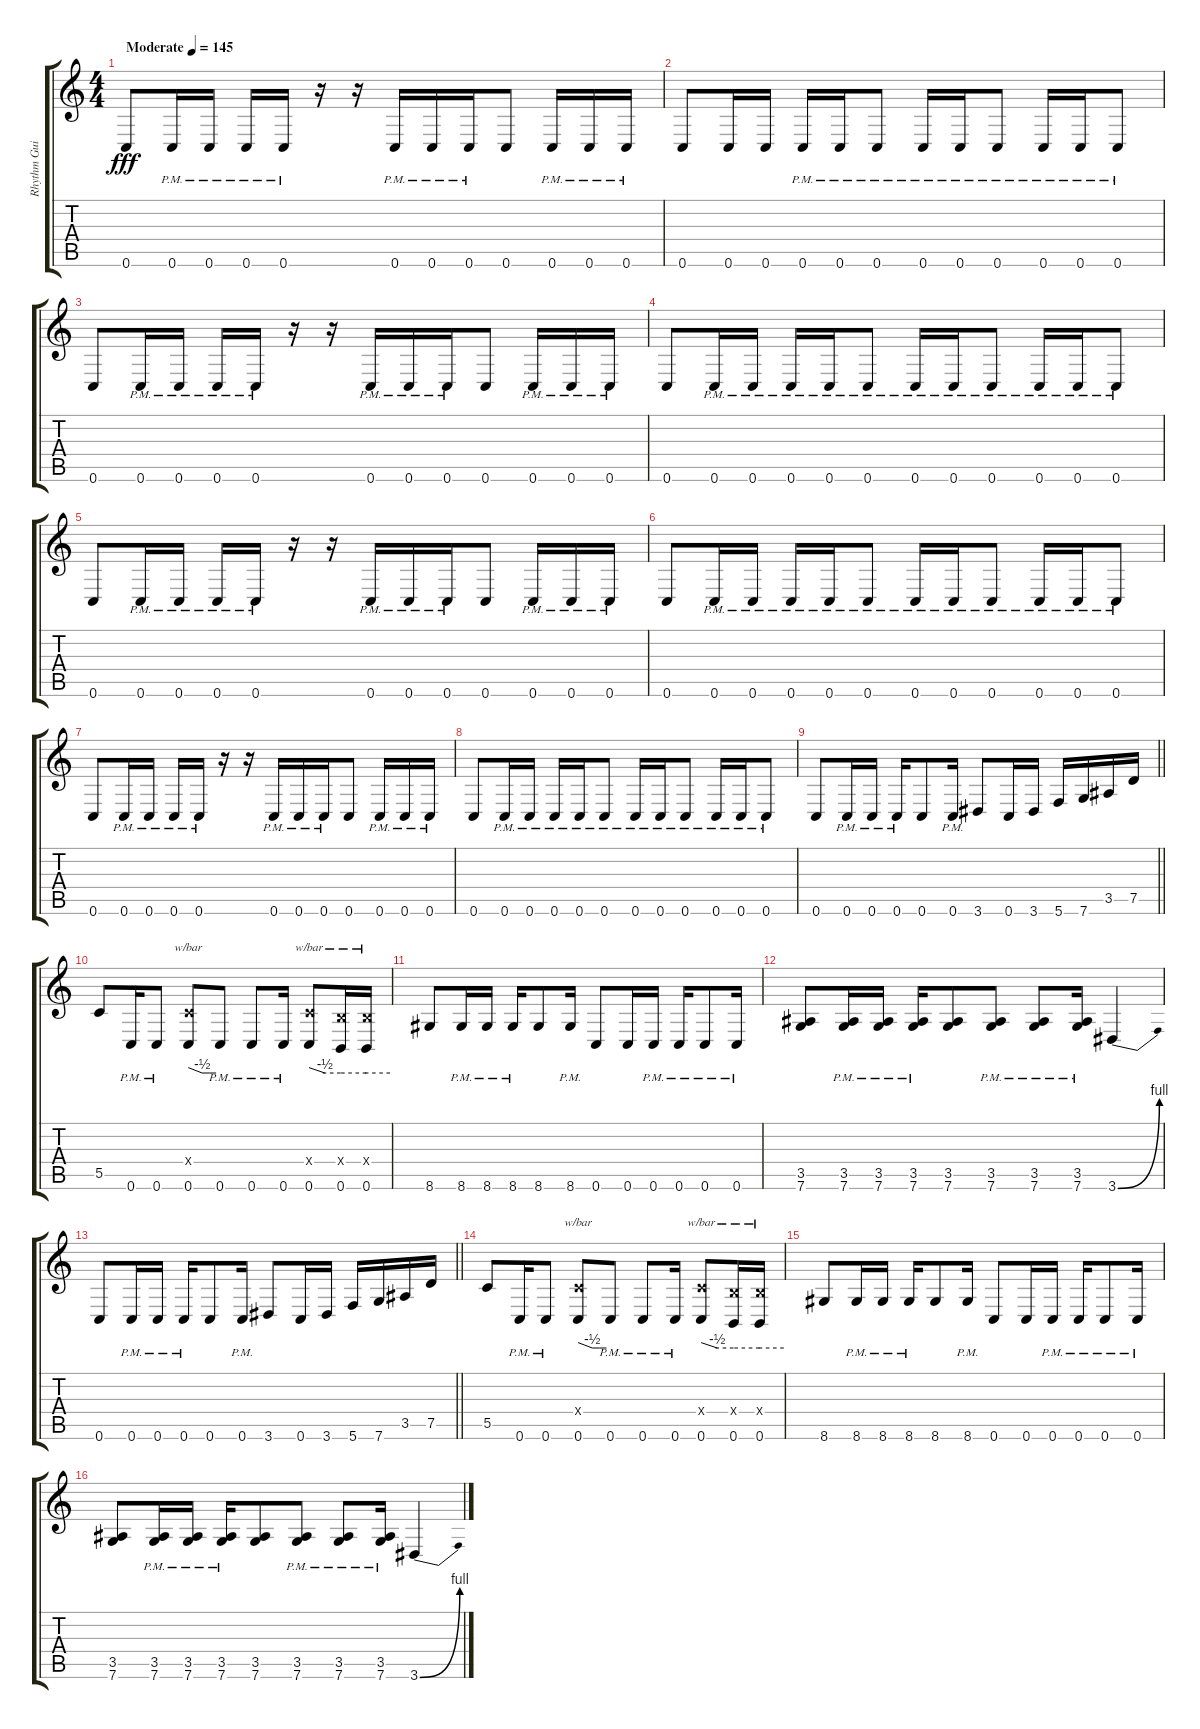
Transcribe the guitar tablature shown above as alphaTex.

\track ("Rhythm Guitar" "Rhythm Gui") {instrument overdrivenguitar}
\staff {score tabs}
\tuning (D4 A3 F3 C3 G2 C2) {hide}
\ts (4 4)
\tempo (145 "Moderate")
\clef g2
\ks c
0.6.8{dy fff instrument overdrivenguitar} 0.6{pm}.16 0.6{pm}.16 0.6{pm}.16 0.6{pm}.16 r.16 r.16 0.6{pm}.16 0.6{pm}.16 0.6{pm}.16 0.6.8 0.6{pm}.16 0.6{pm}.16 0.6{pm}.16 |
0.6.8 0.6.16 0.6.16 0.6{pm}.16 0.6{pm}.16 0.6{pm}.8 0.6{pm}.16 0.6{pm}.16 0.6{pm}.8 0.6{pm}.16 0.6{pm}.16 0.6{pm}.8 |
0.6.8 0.6{pm}.16 0.6{pm}.16 0.6{pm}.16 0.6{pm}.16 r.16 r.16 0.6{pm}.16 0.6{pm}.16 0.6{pm}.16 0.6.8 0.6{pm}.16 0.6{pm}.16 0.6{pm}.16 |
0.6.8 0.6{pm}.16 0.6{pm}.16 0.6{pm}.16 0.6{pm}.16 0.6{pm}.8 0.6{pm}.16 0.6{pm}.16 0.6{pm}.8 0.6{pm}.16 0.6{pm}.16 0.6{pm}.8 |
0.6.8 0.6{pm}.16 0.6{pm}.16 0.6{pm}.16 0.6{pm}.16 r.16 r.16 0.6{pm}.16 0.6{pm}.16 0.6{pm}.16 0.6.8 0.6{pm}.16 0.6{pm}.16 0.6{pm}.16 |
0.6.8 0.6{pm}.16 0.6{pm}.16 0.6{pm}.16 0.6{pm}.16 0.6{pm}.8 0.6{pm}.16 0.6{pm}.16 0.6{pm}.8 0.6{pm}.16 0.6{pm}.16 0.6{pm}.8 |
0.6.8 0.6{pm}.16 0.6{pm}.16 0.6{pm}.16 0.6{pm}.16 r.16 r.16 0.6{pm}.16 0.6{pm}.16 0.6{pm}.16 0.6.8 0.6{pm}.16 0.6{pm}.16 0.6{pm}.16 |
0.6.8 0.6{pm}.16 0.6{pm}.16 0.6{pm}.16 0.6{pm}.16 0.6{pm}.8 0.6{pm}.16 0.6{pm}.16 0.6{pm}.8 0.6{pm}.16 0.6{pm}.16 0.6{pm}.8 |
\barLineRight lightlight
0.6.8 0.6{pm}.16 0.6{pm}.16 0.6{pm}.16 0.6.8 0.6{pm}.16 3.6.8 0.6.16 3.6.16 5.6.16 7.6.16 3.5.16 7.5.16 |
5.5.8 0.6{pm}.16 0.6{pm}.8 (0.4{x} 0.6).8{tbe (custom default 0 0 30 -2 45 -2 60 -2)} 0.6{pm}.8 0.6{pm}.8 0.6{pm}.16 (0.4{x} 0.6).8{tbe (custom default 0 0 30 -2 60 -2)} (0.4{x} 0.6).16{tbe (hold default 0 -2 60 -2)} (0.4{x} 0.6).16{tbe (hold default 0 -2 60 -2)} |
8.6.8 8.6{pm}.16 8.6{pm}.16 8.6{pm}.16 8.6.8 8.6{pm}.16 0.6.8 0.6.16 0.6{pm}.16 0.6{pm}.16 0.6{pm}.8 0.6{pm}.16 |
(3.5 7.6).8 (3.5{pm} 7.6{pm}).16 (3.5{pm} 7.6{pm}).16 (3.5{pm} 7.6{pm}).16 (3.5 7.6).8 (3.5{pm} 7.6{pm}).8 (3.5{pm} 7.6{pm}).8 (3.5{pm} 7.6{pm}).16 3.6{be (bend 0 0 60 4)}.4 |
\barLineRight lightlight
0.6.8 0.6{pm}.16 0.6{pm}.16 0.6{pm}.16 0.6.8 0.6{pm}.16 3.6.8 0.6.16 3.6.16 5.6.16 7.6.16 3.5.16 7.5.16 |
5.5.8 0.6{pm}.16 0.6{pm}.8 (0.4{x} 0.6).8{tbe (custom default 0 0 30 -2 45 -2 60 -2)} 0.6{pm}.8 0.6{pm}.8 0.6{pm}.16 (0.4{x} 0.6).8{tbe (custom default 0 0 30 -2 60 -2)} (0.4{x} 0.6).16{tbe (hold default 0 -2 60 -2)} (0.4{x} 0.6).16{tbe (hold default 0 -2 60 -2)} |
8.6.8 8.6{pm}.16 8.6{pm}.16 8.6{pm}.16 8.6.8 8.6{pm}.16 0.6.8 0.6.16 0.6{pm}.16 0.6{pm}.16 0.6{pm}.8 0.6{pm}.16 |
(3.5 7.6).8 (3.5{pm} 7.6{pm}).16 (3.5{pm} 7.6{pm}).16 (3.5{pm} 7.6{pm}).16 (3.5 7.6).8 (3.5{pm} 7.6{pm}).8 (3.5{pm} 7.6{pm}).8 (3.5{pm} 7.6{pm}).16 3.6{be (bend 0 0 60 4)}.4
